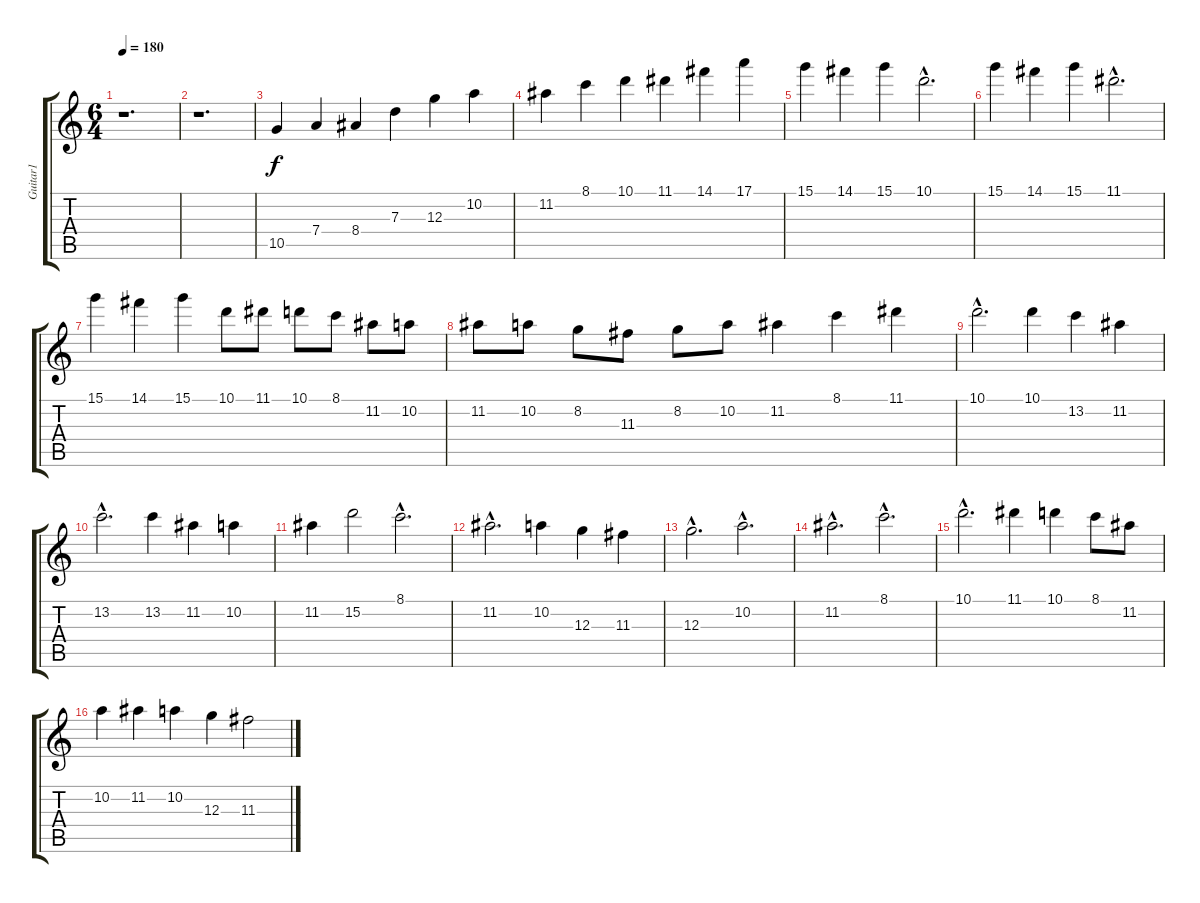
\track ("Guitar1" "Guitar1") {instrument electricguitarjazz}
\staff {score tabs}
\tuning (E4 B3 G3 D3 A2 E2) {hide}
\ts (6 4)
\tempo 180
\clef g2
\ks c
r.1{d dy f instrument electricguitarjazz} |
r.1{d} |
10.5.4 7.4.4 8.4.4 7.3.4 12.3.4 10.2.4 |
11.2.4 8.1.4 10.1.4 11.1.4 14.1.4 17.1.4 |
15.1.4 14.1.4 15.1.4 10.1{hac}.2{d} |
15.1.4 14.1.4 15.1.4 11.1{hac}.2{d} |
15.1.4 14.1.4 15.1.4 10.1.8 11.1.8 10.1.8 8.1.8 11.2.8 10.2.8 |
11.2.8 10.2.8 8.2.8 11.3.8 8.2.8 10.2.8 11.2.4 8.1.4 11.1.4 |
10.1{hac}.2{d} 10.1.4 13.2.4 11.2.4 |
13.2{hac}.2{d} 13.2.4 11.2.4 10.2.4 |
11.2.4 15.2.2 8.1{hac}.2{d} |
11.2{hac}.2{d} 10.2.4 12.3.4 11.3.4 |
12.3{hac}.2{d} 10.2{hac}.2{d} |
11.2{hac}.2{d} 8.1{hac}.2{d} |
10.1{hac}.2{d} 11.1.4 10.1.4 8.1.8 11.2.8 |
10.2.4 11.2.4 10.2.4 12.3.4 11.3.2
